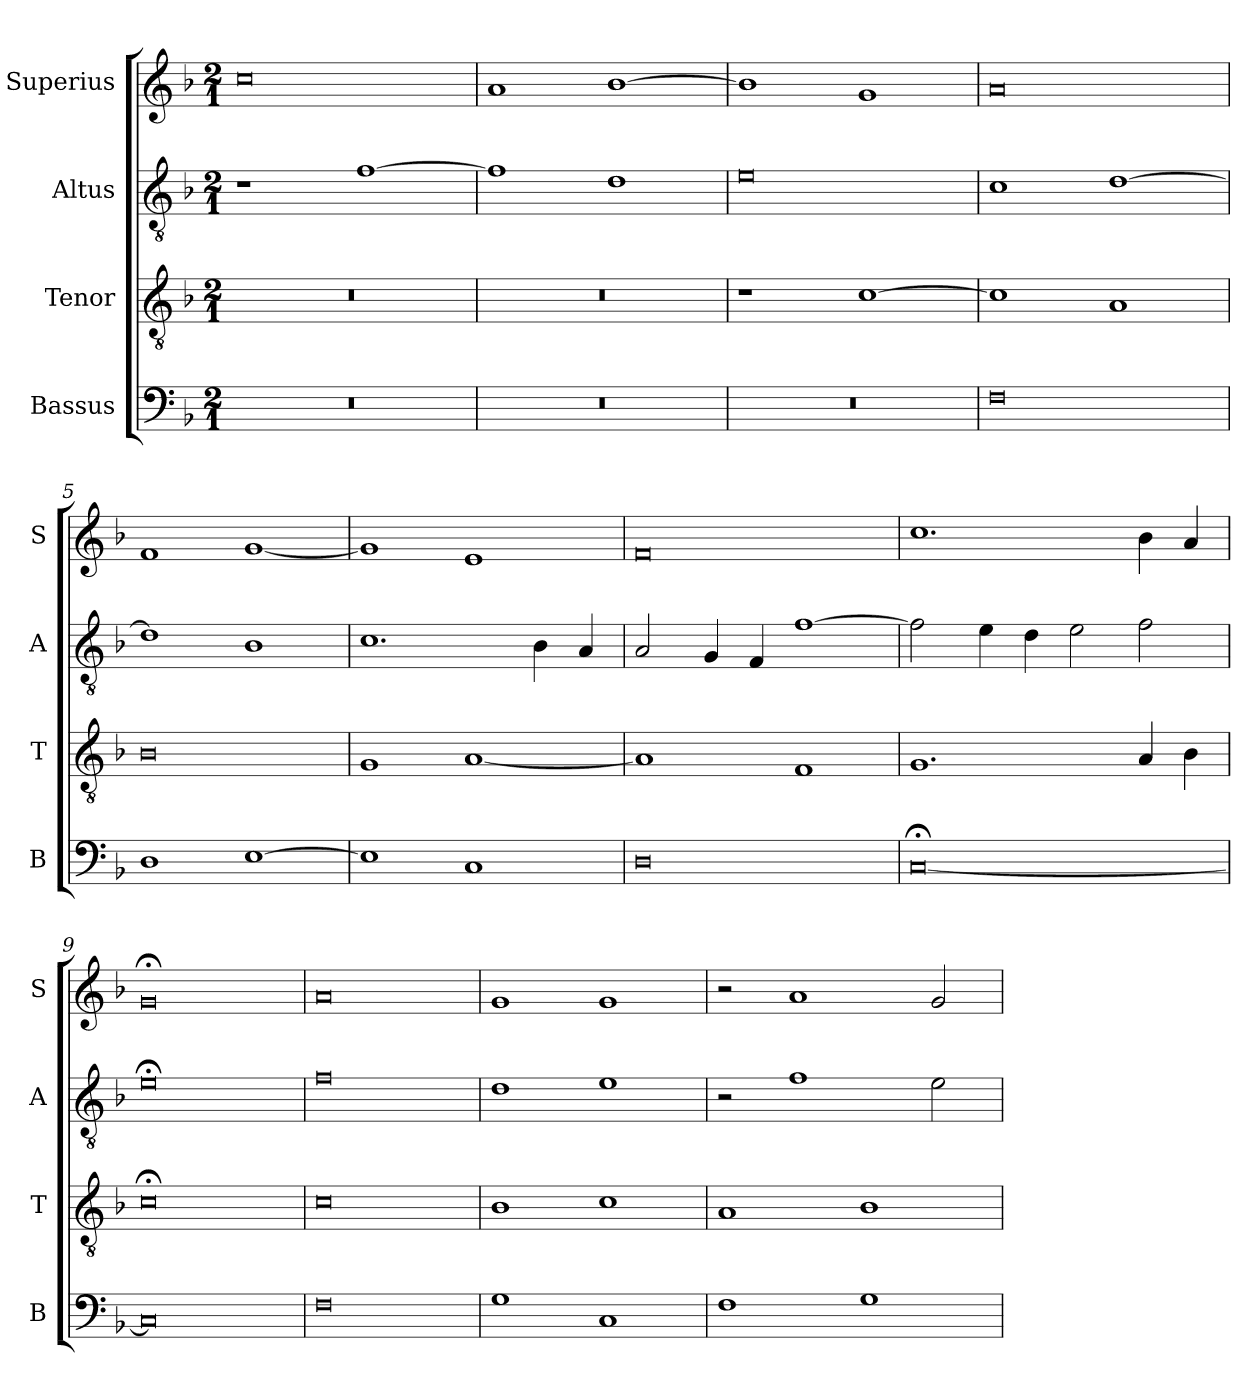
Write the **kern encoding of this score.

**kern	**kern	**kern	**kern
*part4	*part3	*part2	*part1
*staff4	*staff3	*staff2	*staff1
*I"Bassus	*I"Tenor	*I"Altus	*I"Superius
*I'B	*I'T	*I'A	*I'S
*clefF4	*clefGv2	*clefGv2	*clefG2
*k[b-]	*k[b-]	*k[b-]	*k[b-]
*M2/1	*M2/1	*M2/1	*M2/1
=1	=1	=1	=1
0r	0r	1r	0cc
.	.	[1f	.
=2	=2	=2	=2
0r	0r	1f]	1a
.	.	1d	[1b-
=3	=3	=3	=3
0r	1r	0e	1b-]
.	[1c	.	1g
=4	=4	=4	=4
0F	1c]	1c	0a
.	1A	[1d	.
=5	=5	=5	=5
1D	0B-	1d]	1f
[1E	.	1B-	[1g
=6	=6	=6	=6
1E]	1G	1.c	1g]
1C	[1A	.	1e
.	.	4B-\	.
.	.	4A/	.
=7	=7	=7	=7
0D	1A]	2A/	0f
.	.	4G/	.
.	.	4F/	.
.	1F	[1f	.
=8	=8	=8	=8
[0C;<	1.G	2f\]	1.cc
.	.	4e\	.
.	.	4d\	.
.	.	2e\	.
.	4A/	2f\	4b-\
.	4B-\	.	4a/
=9	=9	=9	=9
0C]	0c;<	0e;<	0g;<
=10	=10	=10	=10
0F	0c	0f	0a
=11	=11	=11	=11
1G	1B-	1d	1g
1C	1c	1e	1g
=12	=12	=12	=12
1F	1A	2r	2r
.	.	1f	1a
1G	1B-	.	.
.	.	2e\	2g/
=	=	=	=
*-	*-	*-	*-
